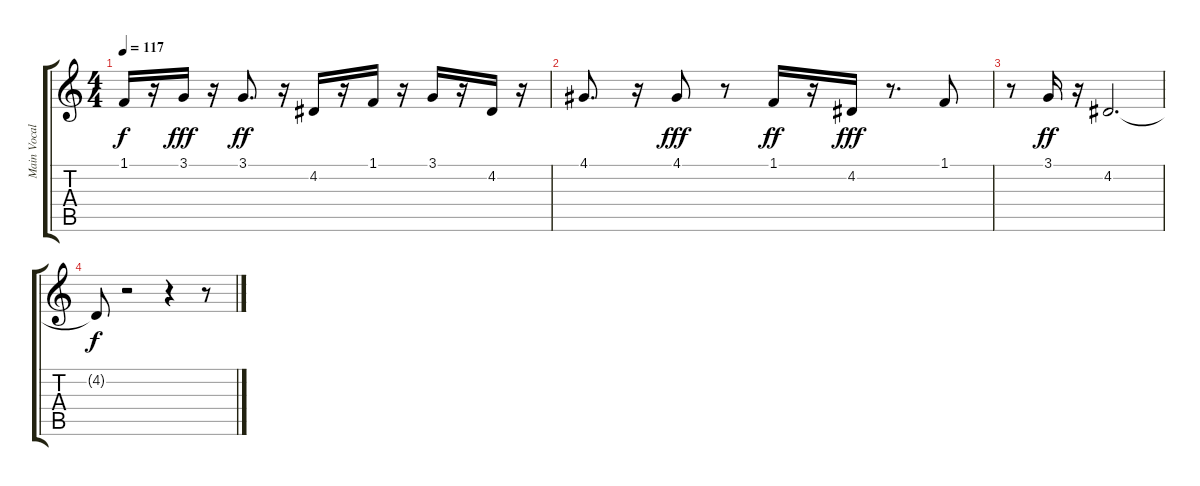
\track ("Main Vocal" "Main Vocal") {instrument synthvoice}
\staff {score tabs}
\tuning (E4 B3 G3 D3 A2 E2) {hide}
\ts (4 4)
\tempo 117
\clef g2
\ks c
1.1{t}.16{dy f} r.16 3.1.16{dy fff} r.16 3.1.8{d dy ff} r.16 4.2.16 r.16 1.1.16 r.16 3.1.16 r.16 4.2.16 r.16 |
4.1.8{d} r.16 4.1.8{dy fff} r.8 1.1.16{dy ff} r.16 4.2.16{dy fff} r.8{d} 1.1.8 |
r.8 3.1.16{dy ff} r.16 4.2.2{d} |
4.2{t}.8{dy f} r.2 r.4 r.8
